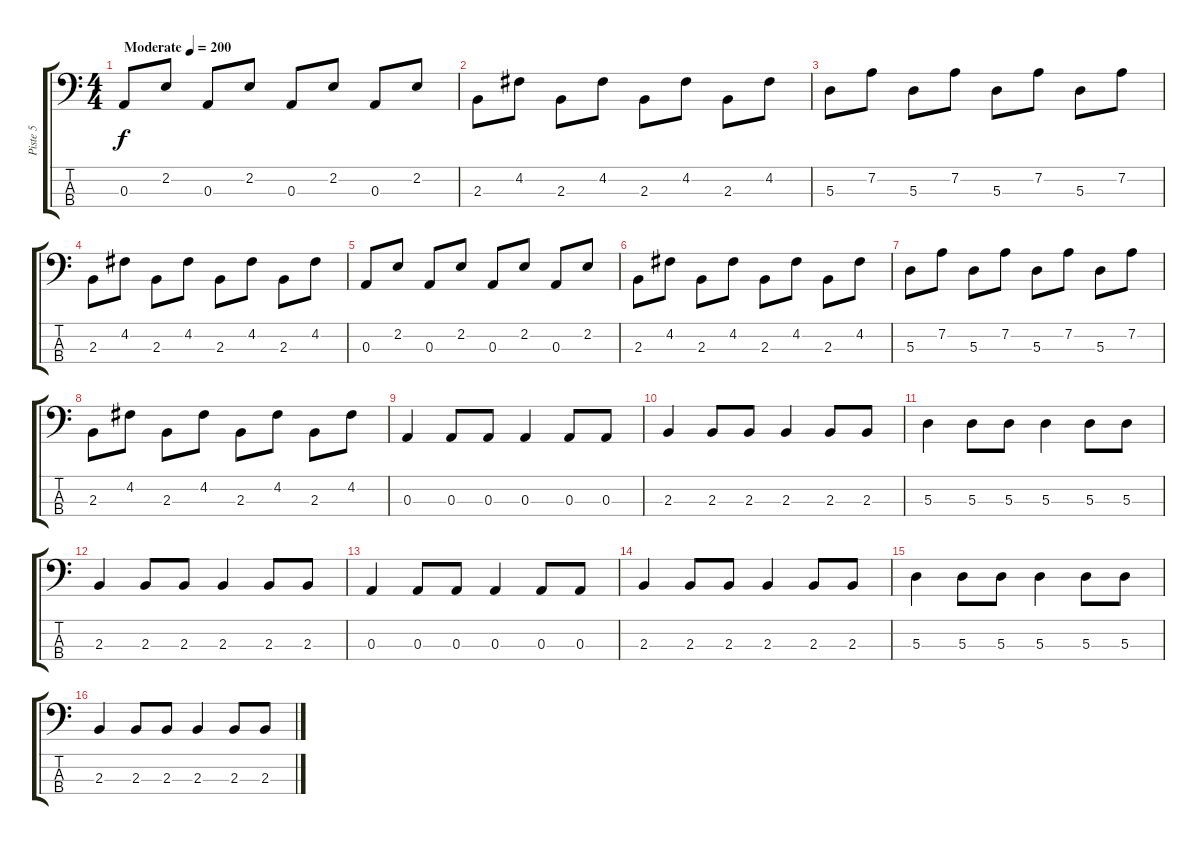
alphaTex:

\track ("Piste 5" "Piste 5") {instrument electricbassfinger}
\staff {score tabs}
\tuning (G2 D2 A1 E1) {hide}
\ts (4 4)
\tempo (200 "Moderate")
\clef f4
\ks c
0.3.8{dy f instrument electricbassfinger} 2.2.8 0.3.8 2.2.8 0.3.8 2.2.8 0.3.8 2.2.8 |
2.3.8 4.2.8 2.3.8 4.2.8 2.3.8 4.2.8 2.3.8 4.2.8 |
5.3.8 7.2.8 5.3.8 7.2.8 5.3.8 7.2.8 5.3.8 7.2.8 |
2.3.8 4.2.8 2.3.8 4.2.8 2.3.8 4.2.8 2.3.8 4.2.8 |
0.3.8 2.2.8 0.3.8 2.2.8 0.3.8 2.2.8 0.3.8 2.2.8 |
2.3.8 4.2.8 2.3.8 4.2.8 2.3.8 4.2.8 2.3.8 4.2.8 |
5.3.8 7.2.8 5.3.8 7.2.8 5.3.8 7.2.8 5.3.8 7.2.8 |
2.3.8 4.2.8 2.3.8 4.2.8 2.3.8 4.2.8 2.3.8 4.2.8 |
0.3.4 0.3.8 0.3.8 0.3.4 0.3.8 0.3.8 |
2.3.4 2.3.8 2.3.8 2.3.4 2.3.8 2.3.8 |
5.3.4 5.3.8 5.3.8 5.3.4 5.3.8 5.3.8 |
2.3.4 2.3.8 2.3.8 2.3.4 2.3.8 2.3.8 |
0.3.4 0.3.8 0.3.8 0.3.4 0.3.8 0.3.8 |
2.3.4 2.3.8 2.3.8 2.3.4 2.3.8 2.3.8 |
5.3.4 5.3.8 5.3.8 5.3.4 5.3.8 5.3.8 |
2.3.4 2.3.8 2.3.8 2.3.4 2.3.8 2.3.8
